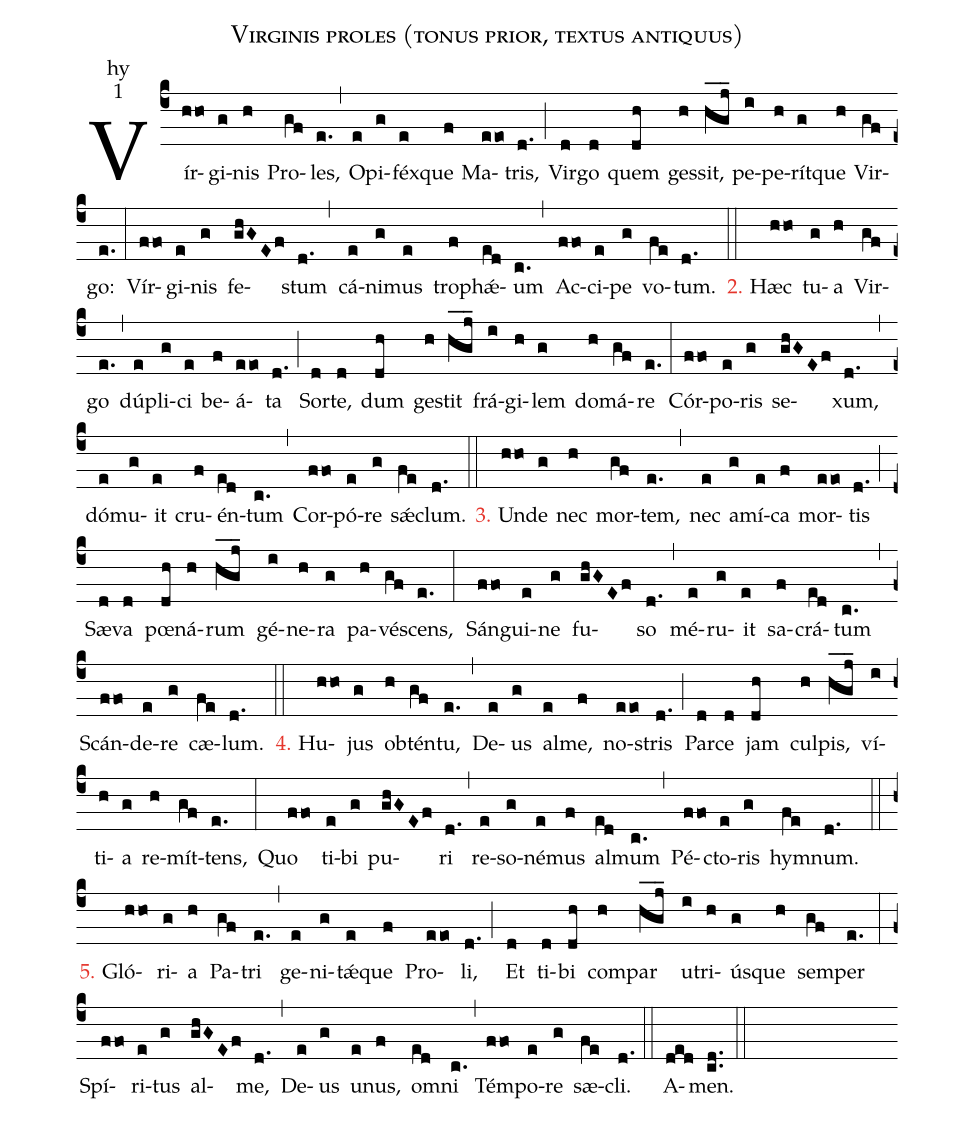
name:Virginis proles (tonus prior, textus antiquus);
office-part:hy;
mode:1;
%%
(c4)Vír(hho)gi(g)nis(h) Pro(gf)les,(e.) (,) O(e)pi(g)féx(e)que(f) Ma(eeo)tris,(d.) (;)
Vir(d)go(d) quem(dh) ges(h)sit,(hgj___) pe(i)pe(h)rít(g)que(h) Vir(gf)go:(e.) (:)
Vír(ffo)gi(e)nis(g) fe(ghGEf)stum(d.) (,) cá(e)ni(g)mus(e) tro(f)phǽ(ed)um(c.) (,)
Ac(ffo)ci(e)pe(g) vo(fe)tum.(d.) (::)

<c>2.</c> Hæc(hho) tu(g)a(h) Vir(gf)go(e.) (,) dú(e)pli(g)ci(e) be(f)á(eeo)ta(d.) (;)
Sor(d)te,(d) dum(dh) ge(h)stit(hgj___) frá(i)gi(h)lem(g) do(h)má(gf)re(e.) (:)
Cór(ffo)po(e)ris(g) se(ghGEf)xum,(d.) (,) dó(e)mu(g)it(e) cru(f)én(ed)tum(c.) (,)
Cor(ffo)pó(e)re(g) sǽ(fe)clum.(d.) (::)

<c>3.</c> Un(hho)de(g) nec(h) mor(gf)tem,(e.) (,) nec(e) a(g)mí(e)ca(f) mor(eeo)tis(d.) (;)
Sæ(d)va(d) pœ(dh)ná(h)rum(hgj___) gé(i)ne(h)ra(g) pa(h)vé(gf)scens,(e.) (:)
Sán(ffo)gui(e)ne(g) fu(ghGEf)so(d.) (,) mé(e)ru(g)it(e) sa(f)crá(ed)tum(c.) (,)
Scán(ffo)de(e)re(g) cæ(fe)lum.(d.) (::)

<c>4.</c> Hu(hho)jus(g) ob(h)tén(gf)tu,(e.) (,) De(e)us(g) al(e)me,(f) no(eeo)stris(d.) (;)
Par(d)ce(d) jam(dh) cul(h)pis,(hgj___) ví(i)ti(h)a(g) re(h)mít(gf)tens,(e.) (:)
Quo(ffo) ti(e)bi(g) pu(ghGEf)ri(d.) (,) re(e)so(g)né(e)mus(f) al(ed)mum(c.) (,)
Pé(ffo)cto(e)ris(g) hym(fe)num.(d.) (::)

<c>5.</c> Gló(hho)ri(g)a(h) Pa(gf)tri(e.) (,) ge(e)ni(g)tǽ(e)que(f) Pro(eeo)li,(d.) (;)
Et(d) ti(d)bi(dh) com(h)par(hgj___) u(i)tri(h)ús(g)que(h) sem(gf)per(e.) (:)
Spí(ffo)ri(e)tus(g) al(ghGEf)me,(d.) (,) De(e)us(g) u(e)nus,(f) om(ed)ni(c.) (,)
Tém(ffo)po(e)re(g) sæ(fe)cli.(d.) (::)
A(ded)men.(cd..) (::)
